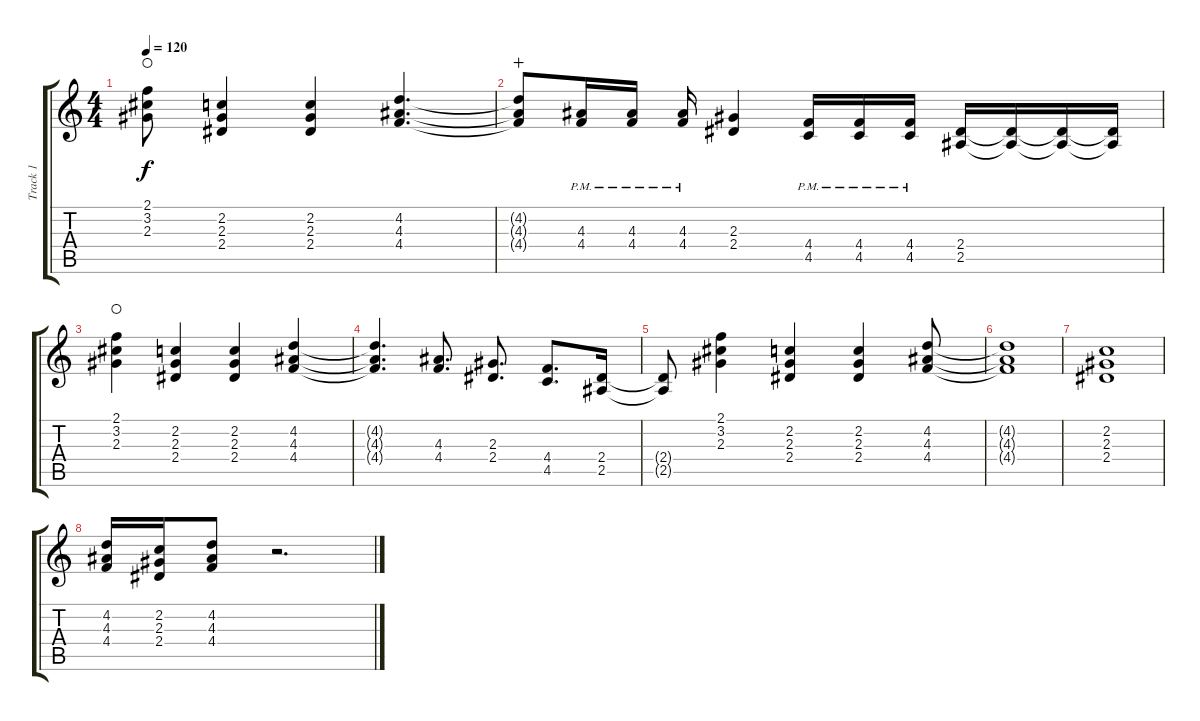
\track ("Track 1" "Track 1") {instrument distortionguitar}
\staff {score tabs}
\tuning (Eb4 Bb3 Gb3 Db3 Ab2 Eb2) {hide}
\ts (4 4)
\tempo 120
\clef g2
\ks c
(2.1{t} 3.2{t} 2.3{t}).8{dy f waho} (2.2 2.3 2.4).4 (2.2 2.3 2.4).4 (4.2 4.3 4.4).4{d} |
(4.2{t} 4.3{t} 4.4{t}).8{wahc} (4.3{pm} 4.4{pm}).16 (4.3{pm} 4.4{pm}).16 (4.3{pm} 4.4{pm}).16 (2.3 2.4).4 (4.4{pm} 4.5{pm}).16 (4.4{pm} 4.5{pm}).16 (4.4{pm} 4.5{pm}).16 (2.4 2.5).16 (2.4{t} 2.5{t}).16 (2.4{t} 2.5{t}).16 (2.4{t} 2.5{t}).16 |
(2.1 3.2 2.3).4{waho} (2.2 2.3 2.4).4 (2.2 2.3 2.4).4 (4.2 4.3 4.4).4 |
(4.2{t} 4.3{t} 4.4{t}).4{d} (4.3 4.4).8{d} (2.3 2.4).8{d} (4.4 4.5).8{d} (2.4 2.5).16 |
(2.4{t} 2.5{t}).8 (2.1 3.2 2.3).4 (2.2 2.3 2.4).4 (2.2 2.3 2.4).4 (4.2 4.3 4.4).8 |
(4.2{t} 4.3{t} 4.4{t}).1 |
(2.2 2.3 2.4).1 |
(4.2 4.3 4.4).16 (2.2 2.3 2.4).16 (4.2 4.3 4.4).8 r.2{d}
